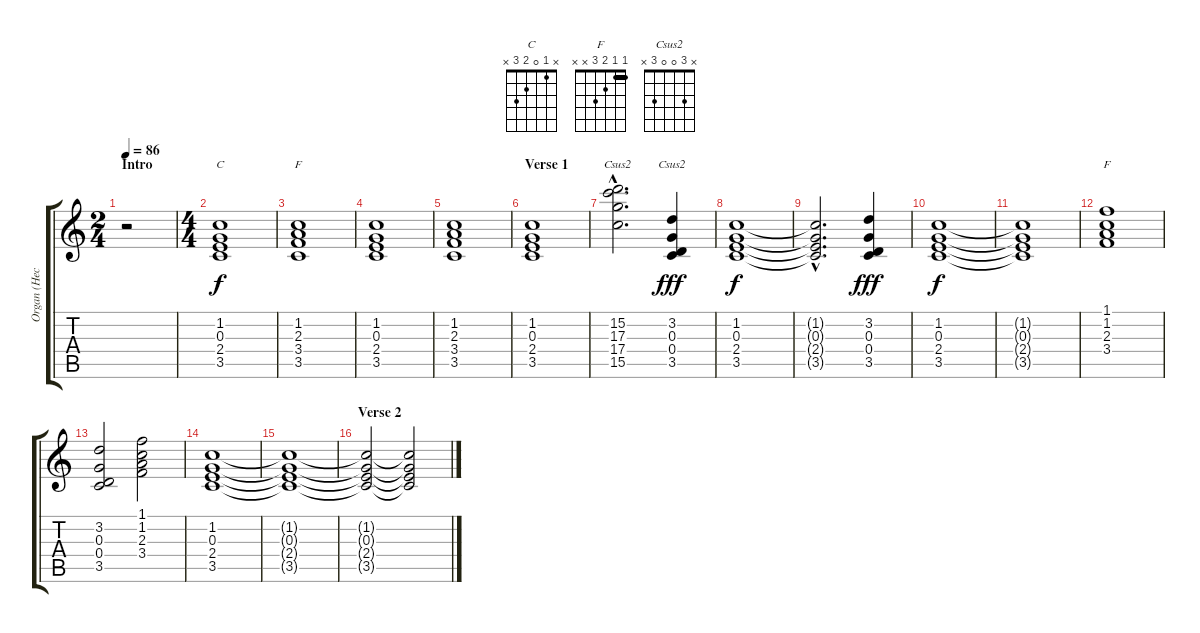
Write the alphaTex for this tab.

\track ("Organ (Hecke)" "Organ (Hec") {instrument drawbarorgan}
\staff {score tabs}
\tuning (E5 B4 G4 D4 A3 E3) {hide}
\chord ("C" x 1 0 2 3 x)
\chord ("F" x x 2 3 3 x)
\chord ("Csus2" 15 15 17 17 15 x) {firstfret 15 barre 15}
\chord ("Csus2" x 3 0 0 3 x)
\chord ("F" 1 1 2 3 x x) {barre 1}
\ts (2 4)
\section ("" "Intro")
\tempo 86
\clef g2
\ks c
r.2{dy f instrument drawbarorgan} |
\ts (4 4)
(1.2 0.3 2.4 3.5).1{ch "C"} |
(1.2 2.3 3.4 3.5).1{ch "F"} |
(1.2 0.3 2.4 3.5).1 |
(1.2 2.3 3.4 3.5).1 |
\section ("" "Verse 1")
(1.2 0.3 2.4 3.5).1 |
(15.2{hac} 17.3{hac} 17.4{hac} 15.5{hac}).2{d ch "Csus2"} (3.2 0.3 0.4 3.5).4{ch "Csus2" dy fff} |
(1.2 0.3 2.4 3.5).1{dy f} |
(1.2{hac t} 0.3{hac t} 2.4{hac t} 3.5{hac t}).2{d} (3.2 0.3 0.4 3.5).4{dy fff} |
(1.2 0.3 2.4 3.5).1{dy f} |
(1.2{t} 0.3{t} 2.4{t} 3.5{t}).1 |
(1.1 1.2 2.3 3.4).1{ch "F"} |
(3.2 0.3 0.4 3.5).2 (1.1 1.2 2.3 3.4).2 |
(1.2 0.3 2.4 3.5).1 |
(1.2{t} 0.3{t} 2.4{t} 3.5{t}).1 |
\section ("" "Verse 2")
(1.2{t} 0.3{t} 2.4{t} 3.5{t}).2 (1.2{t} 0.3{t} 2.4{t} 3.5{t}).2
